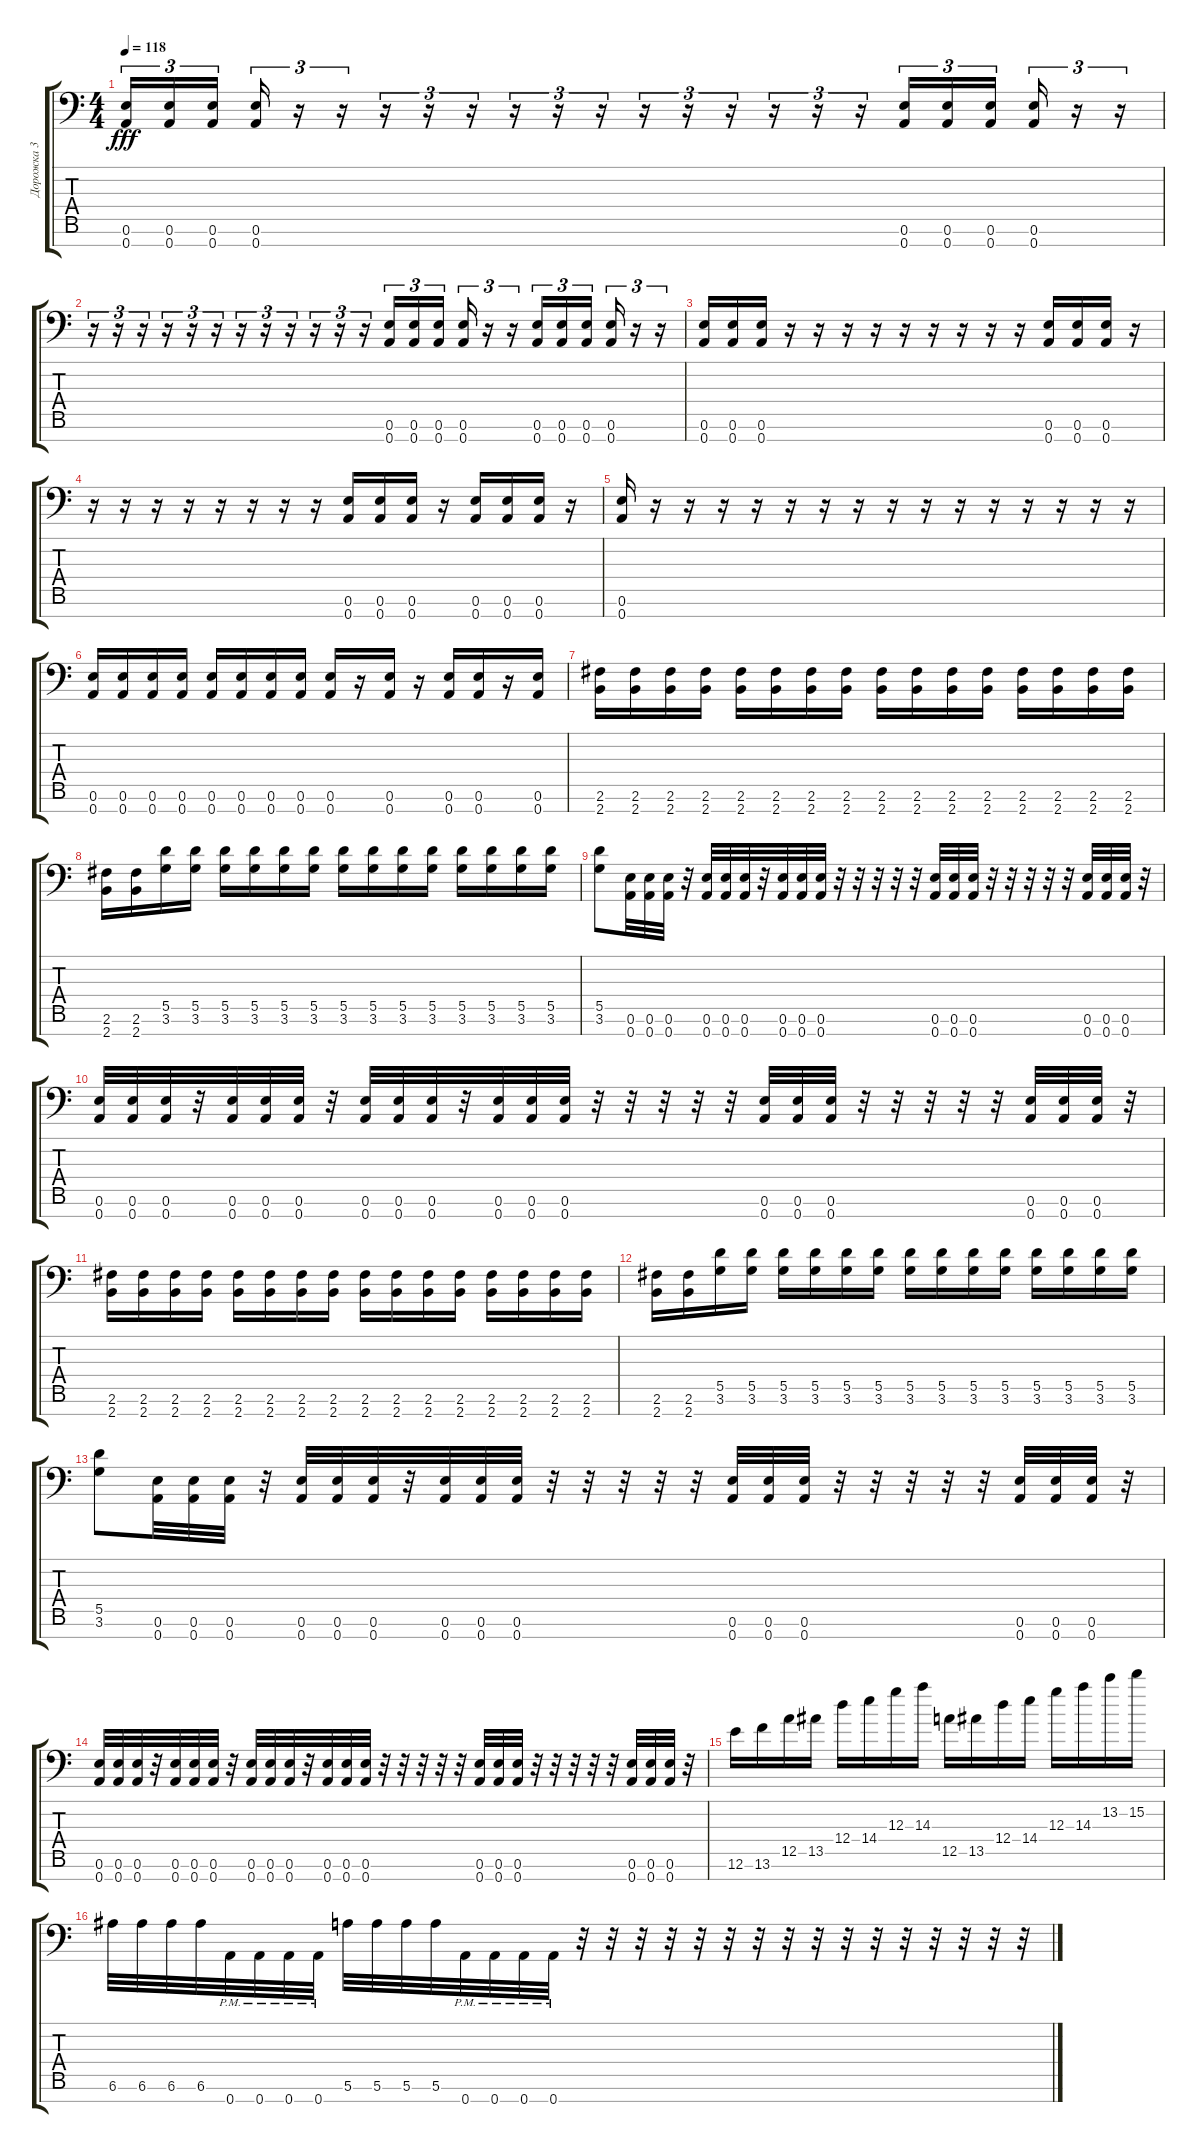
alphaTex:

\track ("Дорожка 3" "Дорожка 3") {instrument overdrivenguitar}
\staff {score tabs}
\tuning (E4 B3 G3 D3 A2 E2 A1) {hide}
\ts (4 4)
\tempo 118
\clef f4
\ks c
(0.6 0.7).16{tu (3 2) dy fff} (0.6 0.7).16{tu (3 2)} (0.6 0.7).16{tu (3 2) beam splitsecondary} (0.6 0.7).16{tu (3 2)} r.16{tu (3 2)} r.16{tu (3 2)} r.16{tu (3 2)} r.16{tu (3 2)} r.16{tu (3 2)} r.16{tu (3 2)} r.16{tu (3 2)} r.16{tu (3 2)} r.16{tu (3 2)} r.16{tu (3 2)} r.16{tu (3 2)} r.16{tu (3 2)} r.16{tu (3 2)} r.16{tu (3 2)} (0.6 0.7).16{tu (3 2)} (0.6 0.7).16{tu (3 2)} (0.6 0.7).16{tu (3 2) beam splitsecondary} (0.6 0.7).16{tu (3 2)} r.16{tu (3 2)} r.16{tu (3 2)} |
r.16{tu (3 2)} r.16{tu (3 2)} r.16{tu (3 2)} r.16{tu (3 2)} r.16{tu (3 2)} r.16{tu (3 2)} r.16{tu (3 2)} r.16{tu (3 2)} r.16{tu (3 2)} r.16{tu (3 2)} r.16{tu (3 2)} r.16{tu (3 2)} (0.6 0.7).16{tu (3 2)} (0.6 0.7).16{tu (3 2)} (0.6 0.7).16{tu (3 2) beam splitsecondary} (0.6 0.7).16{tu (3 2)} r.16{tu (3 2)} r.16{tu (3 2)} (0.6 0.7).16{tu (3 2)} (0.6 0.7).16{tu (3 2)} (0.6 0.7).16{tu (3 2) beam splitsecondary} (0.6 0.7).16{tu (3 2)} r.16{tu (3 2)} r.16{tu (3 2)} |
(0.6 0.7).16 (0.6 0.7).16 (0.6 0.7).16 r.16 r.16 r.16 r.16 r.16 r.16 r.16 r.16 r.16 (0.6 0.7).16 (0.6 0.7).16 (0.6 0.7).16 r.16 |
r.16 r.16 r.16 r.16 r.16 r.16 r.16 r.16 (0.6 0.7).16 (0.6 0.7).16 (0.6 0.7).16 r.16 (0.6 0.7).16 (0.6 0.7).16 (0.6 0.7).16 r.16 |
(0.6 0.7).16 r.16 r.16 r.16 r.16 r.16 r.16 r.16 r.16 r.16 r.16 r.16 r.16 r.16 r.16 r.16 |
(0.6 0.7).16 (0.6 0.7).16 (0.6 0.7).16 (0.6 0.7).16 (0.6 0.7).16 (0.6 0.7).16 (0.6 0.7).16 (0.6 0.7).16 (0.6 0.7).16 r.16 (0.6 0.7).16 r.16 (0.6 0.7).16 (0.6 0.7).16 r.16 (0.6 0.7).16 |
(2.6 2.7).16 (2.6 2.7).16 (2.6 2.7).16 (2.6 2.7).16 (2.6 2.7).16 (2.6 2.7).16 (2.6 2.7).16 (2.6 2.7).16 (2.6 2.7).16 (2.6 2.7).16 (2.6 2.7).16 (2.6 2.7).16 (2.6 2.7).16 (2.6 2.7).16 (2.6 2.7).16 (2.6 2.7).16 |
(2.6 2.7).16 (2.6 2.7).16 (5.5 3.6).16 (5.5 3.6).16 (5.5 3.6).16 (5.5 3.6).16 (5.5 3.6).16 (5.5 3.6).16 (5.5 3.6).16 (5.5 3.6).16 (5.5 3.6).16 (5.5 3.6).16 (5.5 3.6).16 (5.5 3.6).16 (5.5 3.6).16 (5.5 3.6).16 |
(5.5 3.6).8 (0.6 0.7).32 (0.6 0.7).32 (0.6 0.7).32 r.32 (0.6 0.7).32 (0.6 0.7).32 (0.6 0.7).32 r.32 (0.6 0.7).32 (0.6 0.7).32 (0.6 0.7).32 r.32 r.32 r.32 r.32 r.32 (0.6 0.7).32 (0.6 0.7).32 (0.6 0.7).32 r.32 r.32 r.32 r.32 r.32 (0.6 0.7).32 (0.6 0.7).32 (0.6 0.7).32 r.32 |
(0.6 0.7).32 (0.6 0.7).32 (0.6 0.7).32 r.32 (0.6 0.7).32 (0.6 0.7).32 (0.6 0.7).32 r.32 (0.6 0.7).32 (0.6 0.7).32 (0.6 0.7).32 r.32 (0.6 0.7).32 (0.6 0.7).32 (0.6 0.7).32 r.32 r.32 r.32 r.32 r.32 (0.6 0.7).32 (0.6 0.7).32 (0.6 0.7).32 r.32 r.32 r.32 r.32 r.32 (0.6 0.7).32 (0.6 0.7).32 (0.6 0.7).32 r.32 |
(2.6 2.7).16 (2.6 2.7).16 (2.6 2.7).16 (2.6 2.7).16 (2.6 2.7).16 (2.6 2.7).16 (2.6 2.7).16 (2.6 2.7).16 (2.6 2.7).16 (2.6 2.7).16 (2.6 2.7).16 (2.6 2.7).16 (2.6 2.7).16 (2.6 2.7).16 (2.6 2.7).16 (2.6 2.7).16 |
(2.6 2.7).16 (2.6 2.7).16 (5.5 3.6).16 (5.5 3.6).16 (5.5 3.6).16 (5.5 3.6).16 (5.5 3.6).16 (5.5 3.6).16 (5.5 3.6).16 (5.5 3.6).16 (5.5 3.6).16 (5.5 3.6).16 (5.5 3.6).16 (5.5 3.6).16 (5.5 3.6).16 (5.5 3.6).16 |
(5.5 3.6).8 (0.6 0.7).32 (0.6 0.7).32 (0.6 0.7).32 r.32 (0.6 0.7).32 (0.6 0.7).32 (0.6 0.7).32 r.32 (0.6 0.7).32 (0.6 0.7).32 (0.6 0.7).32 r.32 r.32 r.32 r.32 r.32 (0.6 0.7).32 (0.6 0.7).32 (0.6 0.7).32 r.32 r.32 r.32 r.32 r.32 (0.6 0.7).32 (0.6 0.7).32 (0.6 0.7).32 r.32 |
(0.6 0.7).32 (0.6 0.7).32 (0.6 0.7).32 r.32 (0.6 0.7).32 (0.6 0.7).32 (0.6 0.7).32 r.32 (0.6 0.7).32 (0.6 0.7).32 (0.6 0.7).32 r.32 (0.6 0.7).32 (0.6 0.7).32 (0.6 0.7).32 r.32 r.32 r.32 r.32 r.32 (0.6 0.7).32 (0.6 0.7).32 (0.6 0.7).32 r.32 r.32 r.32 r.32 r.32 (0.6 0.7).32 (0.6 0.7).32 (0.6 0.7).32 r.32 |
12.6.16 13.6.16 12.5.16 13.5.16 12.4.16 14.4.16 12.3.16 14.3.16 12.5.16 13.5.16 12.4.16 14.4.16 12.3.16 14.3.16 13.2.16 15.2.16 |
6.6.32 6.6.32 6.6.32 6.6.32 0.7{pm}.32 0.7{pm}.32 0.7{pm}.32 0.7{pm}.32 5.6.32 5.6.32 5.6.32 5.6.32 0.7{pm}.32 0.7{pm}.32 0.7{pm}.32 0.7{pm}.32 r.32 r.32 r.32 r.32 r.32 r.32 r.32 r.32 r.32 r.32 r.32 r.32 r.32 r.32 r.32 r.32
